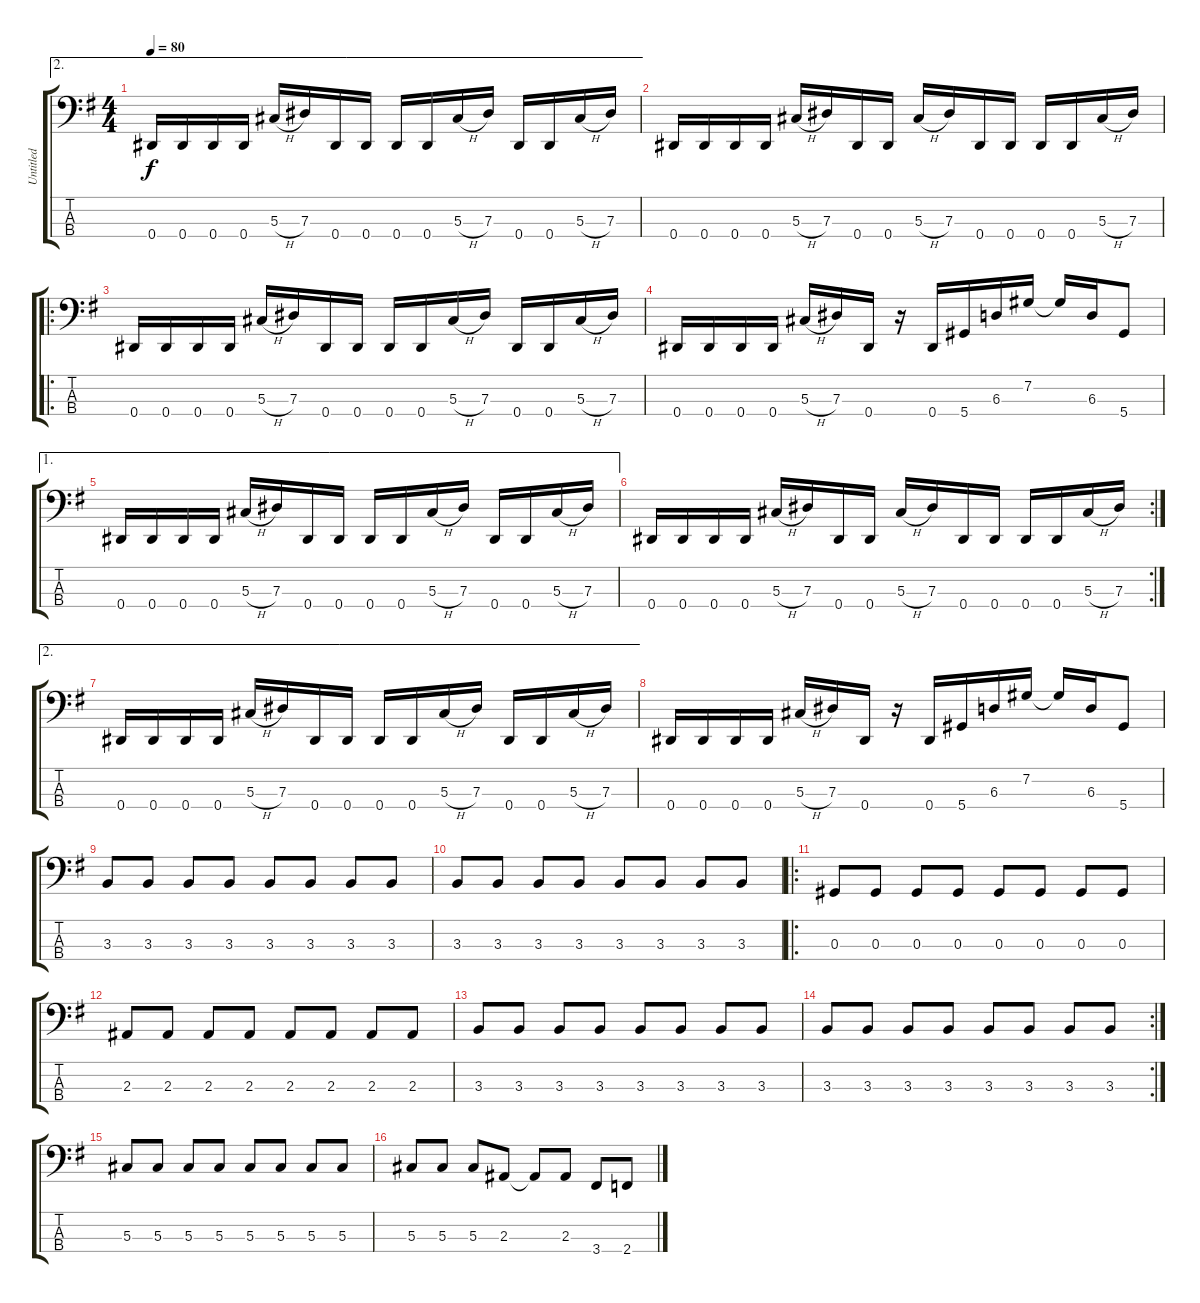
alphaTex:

\track ("Untitled" "Untitled") {instrument electricbassfinger}
\staff {score tabs}
\tuning (Gb2 Db2 Ab1 Eb1) {hide}
\ae 2
\ts (4 4)
\tempo 80
\clef f4
\ks g
0.4.16{dy f beam merge} 0.4.16 0.4.16 0.4.16 5.3{h}.16 7.3.16 0.4.16 0.4.16 0.4.16 0.4.16 5.3{h}.16 7.3.16 0.4.16 0.4.16 5.3{h}.16 7.3.16 |
0.4.16 0.4.16 0.4.16 0.4.16 5.3{h}.16 7.3.16 0.4.16 0.4.16 5.3{h}.16 7.3.16 0.4.16 0.4.16 0.4.16 0.4.16 5.3{h}.16 7.3.16 |
\ro
0.4.16 0.4.16 0.4.16 0.4.16 5.3{h}.16 7.3.16 0.4.16 0.4.16 0.4.16 0.4.16 5.3{h}.16 7.3.16 0.4.16 0.4.16 5.3{h}.16 7.3.16 |
0.4.16 0.4.16 0.4.16 0.4.16 5.3{h}.16 7.3.16 0.4.16 r.16 0.4.16 5.4.16 6.3.16 7.2.16 7.2{t}.16 6.3.16 5.4.8 |
\ae 1
0.4.16 0.4.16 0.4.16 0.4.16 5.3{h}.16 7.3.16 0.4.16 0.4.16 0.4.16 0.4.16 5.3{h}.16 7.3.16 0.4.16 0.4.16 5.3{h}.16 7.3.16 |
\rc 2
0.4.16 0.4.16 0.4.16 0.4.16 5.3{h}.16 7.3.16 0.4.16 0.4.16 5.3{h}.16 7.3.16 0.4.16 0.4.16 0.4.16 0.4.16 5.3{h}.16 7.3.16 |
\ae 2
0.4.16 0.4.16 0.4.16 0.4.16 5.3{h}.16 7.3.16 0.4.16 0.4.16 0.4.16 0.4.16 5.3{h}.16 7.3.16 0.4.16 0.4.16 5.3{h}.16 7.3.16 |
0.4.16 0.4.16 0.4.16 0.4.16 5.3{h}.16 7.3.16 0.4.16 r.16 0.4.16 5.4.16 6.3.16 7.2.16 7.2{t}.16 6.3.16 5.4.8 |
3.3.8 3.3.8 3.3.8 3.3.8 3.3.8 3.3.8 3.3.8 3.3.8 |
3.3.8 3.3.8 3.3.8 3.3.8 3.3.8 3.3.8 3.3.8 3.3.8 |
\ro
0.3.8 0.3.8 0.3.8 0.3.8 0.3.8 0.3.8 0.3.8 0.3.8 |
2.3.8 2.3.8 2.3.8 2.3.8 2.3.8 2.3.8 2.3.8 2.3.8 |
3.3.8 3.3.8 3.3.8 3.3.8 3.3.8 3.3.8 3.3.8 3.3.8 |
\rc 2
3.3.8 3.3.8 3.3.8 3.3.8 3.3.8 3.3.8 3.3.8 3.3.8 |
5.3.8 5.3.8 5.3.8 5.3.8 5.3.8 5.3.8 5.3.8 5.3.8 |
5.3.8 5.3.8 5.3.8 2.3.8 2.3{t}.8 2.3.8 3.4.8 2.4.8
